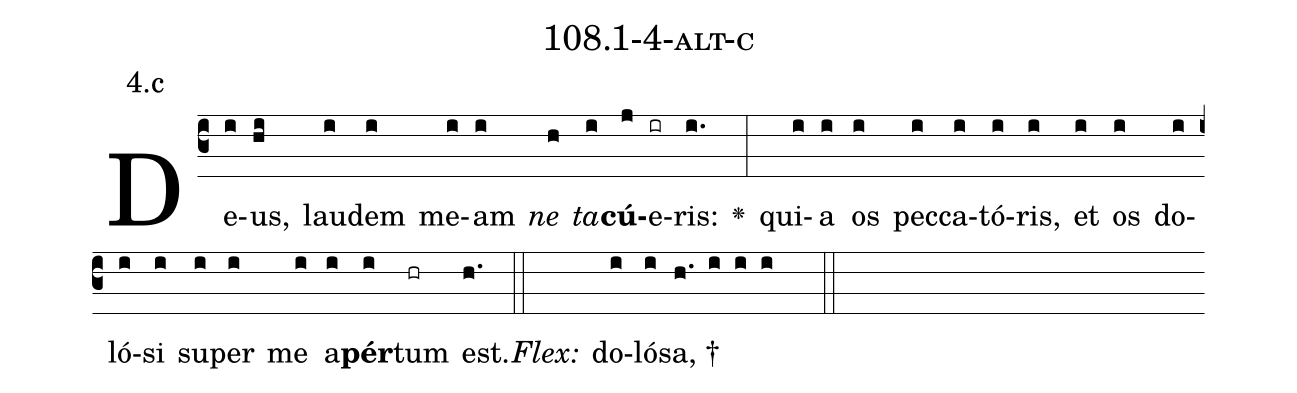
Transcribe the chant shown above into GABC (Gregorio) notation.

name: 108.1-4-alt-c;
annotation: 4.c;
%%
(c3)De(i)us,(hi) lau(i)dem(i) me(i)am(i) <i>ne</i>(h) <i>ta</i>(i)<b>cú</b>(j)e(ir)ris:(i.) <v>\greheightstar</v>(:) qui(i)a(i) os(i) pec(i)ca(i)tó(i)ris,(i) et(i) os(i) do(i)ló(i)si(i) su(i)per(i) me(i) a(i)<b>pér</b>(i)tum(hr) est.(h.) (::)
<i>Flex:</i>()  do(i)ló(i)sa, †(h. i i i  ::)

%E(i) u(i) o(i) u(i) a(i) e.(h.) (::)
